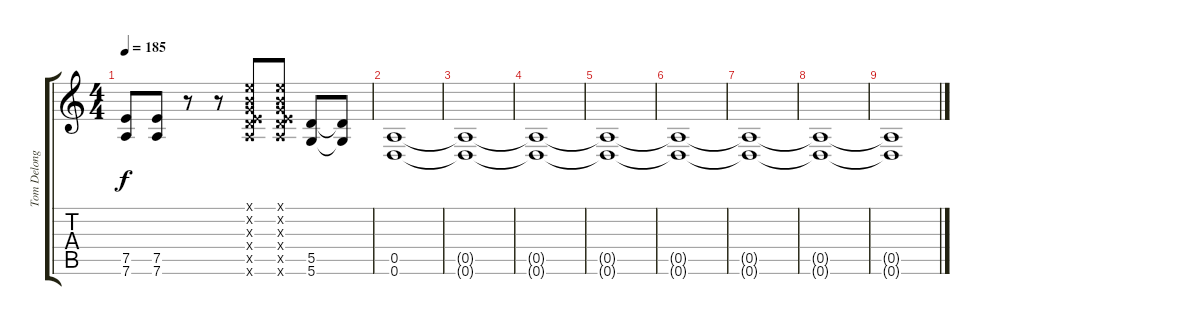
\track ("Tom Delonge (Distortion)" "Tom Delong") {instrument distortionguitar}
\staff {score tabs}
\tuning (E4 B3 G3 D3 A2 D2) {hide}
\ts (4 4)
\tempo 185
\clef g2
\ks c
(7.5 7.6).8{dy f} (7.5 7.6).8 r.8 r.8 (0.1{x} 0.2{x} 0.3{x} 0.4{x} 7.5{x} 7.6{x}).8 (0.1{x} 0.2{x} 0.3{x} 0.4{x} 7.5{x} 7.6{x}).8 (5.5 5.6).8 (5.5{t} 5.6{t}).8 |
(0.5 0.6).1 |
(0.5{t} 0.6{t}).1 |
(0.5{t} 0.6{t}).1 |
(0.5{t} 0.6{t}).1 |
(0.5{t} 0.6{t}).1 |
(0.5{t} 0.6{t}).1 |
(0.5{t} 0.6{t}).1 |
(0.5{t} 0.6{t}).1
